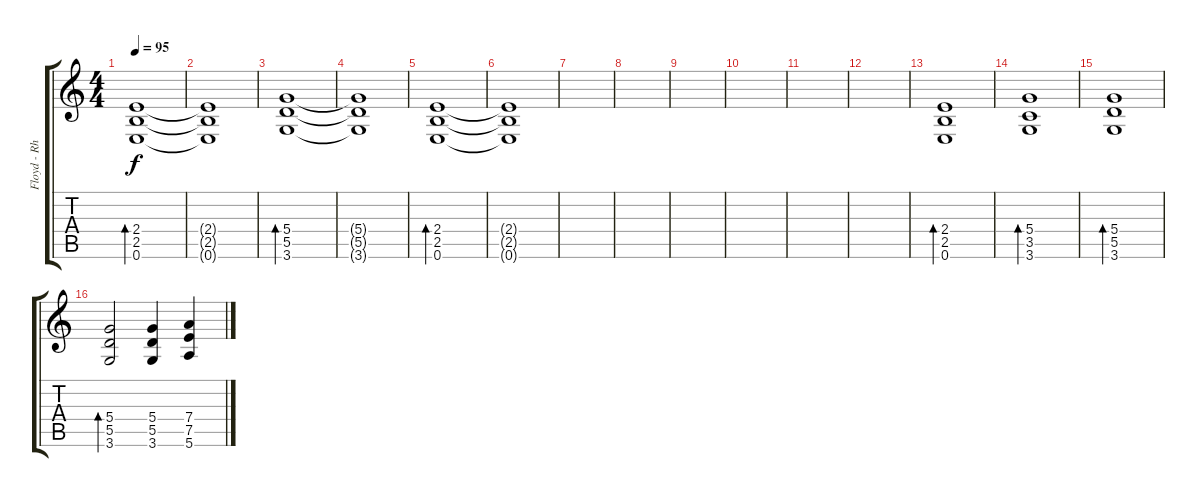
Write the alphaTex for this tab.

\track ("Floyd - Rhythm Guitar" "Floyd - Rh") {instrument distortionguitar}
\staff {score tabs}
\tuning (E4 B3 G3 D3 A2 E2) {hide}
\ts (4 4)
\tempo 95
\clef g2
\ks c
(2.4 2.5 0.6).1{bd 120 dy f volume 15} |
(2.4{t} 2.5{t} 0.6{t}).1 |
(5.4 5.5 3.6).1{bd 120} |
(5.4{t} 5.5{t} 3.6{t}).1 |
(2.4 2.5 0.6).1{bd 120 volume 4} |
(2.4{t} 2.5{t} 0.6{t}).1 |
|
|
|
|
|
|
(2.4 2.5 0.6).1{bd 120} |
(5.4 3.5 3.6).1{bd 120} |
(5.4 5.5 3.6).1{bd 120} |
(5.4 5.5 3.6).2{bd 120} (5.4 5.5 3.6).4 (7.4 7.5 5.6).4
